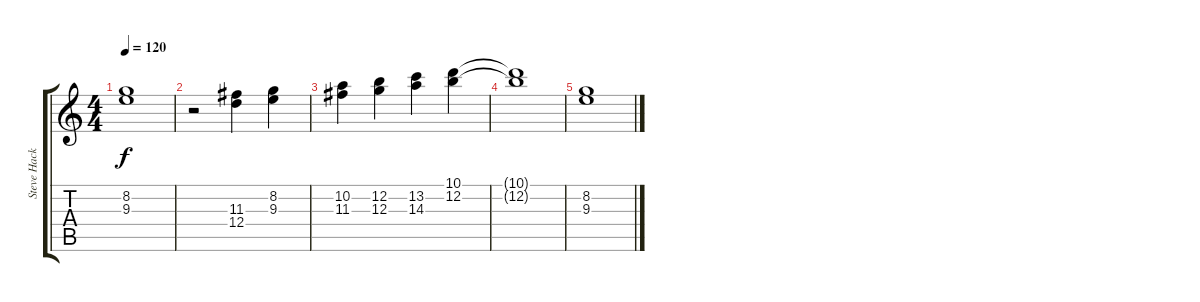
\track ("Steve Hackett" "Steve Hack") {instrument acousticguitarsteel}
\staff {score tabs}
\tuning (E4 B3 G3 D3 A2 E2) {hide}
\ts (4 4)
\tempo 120
\clef g2
\ks c
(8.2 9.3).1{dy f} |
r.2{volume 0} (11.3 12.4).4 (8.2 9.3).4 |
(10.2 11.3).4 (12.2 12.3).4 (13.2 14.3).4 (10.1 12.2).4 |
(10.1{t} 12.2{t}).1 |
(8.2 9.3).1
